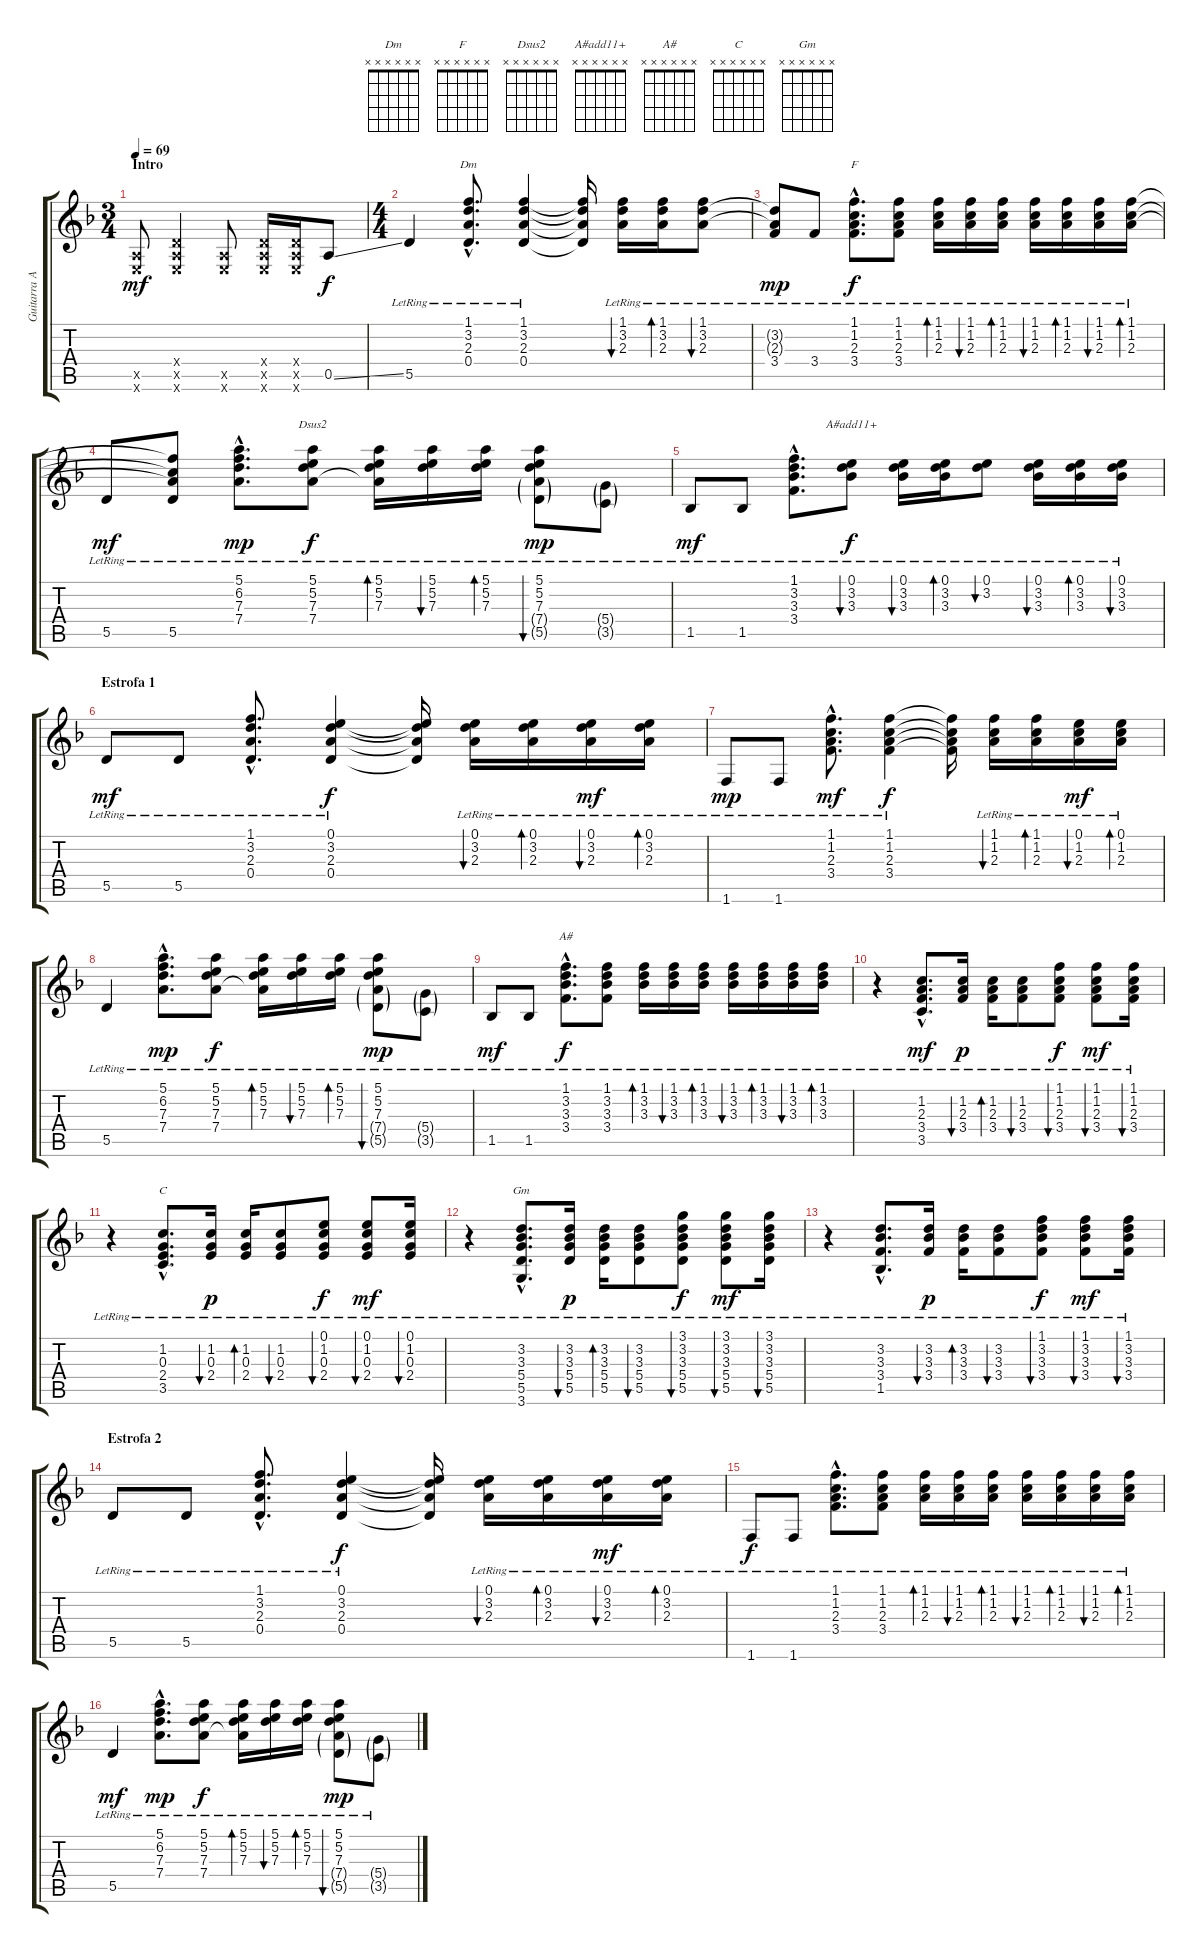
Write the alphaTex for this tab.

\track ("Guitarra Acústica" "Guitarra A") {instrument acousticguitarsteel}
\staff {score tabs}
\tuning (E4 B3 G3 D3 A2 E2) {hide}
\chord ("Dm" x x x x x x)
\chord ("F" x x x x x x)
\chord ("Dsus2" x x x x x x)
\chord ("A#add11+" x x x x x x)
\chord ("A#" x x x x x x)
\chord ("C" x x x x x x)
\chord ("Gm" x x x x x x)
\ts (3 4)
\section ("" "Intro")
\tempo 69
\clef g2
\ks dminor
(0.5{x} 0.6{x}).8{dy mf instrument acousticguitarsteel} (0.4{x} 0.5{x} 0.6{x}).4 (0.5{x} 0.6{x}).8 (0.4{x} 0.5{x} 0.6{x}).16 (0.4{x} 0.5{x} 0.6{x}).16 0.5{ss}.8{dy f} |
\ts (4 4)
5.5{lr}.4 (1.1{hac lr} 3.2{hac lr} 2.3{hac lr} 0.4{hac lr}).8{d ch "Dm"} (1.1{lr} 3.2{lr} 2.3{lr} 0.4{lr}).4 (1.1{t} 3.2{t} 2.3{t} 0.4{t}).16 (1.1{lr} 3.2{lr} 2.3{lr}).16{bu 30} (1.1{lr} 3.2{lr} 2.3{lr}).16{bd 30} (1.1{lr} 3.2{lr} 2.3{lr}).8{bu 30} |
(3.2{t} 2.3{t} 3.4{lr}).8{dy mp} 3.4{lr}.8 (1.1{hac lr} 1.2{hac lr} 2.3{hac lr} 3.4{hac lr}).8{d ch "F" dy f} (1.1{lr} 1.2{lr} 2.3{lr} 3.4{lr}).8 (1.1{lr} 1.2{lr} 2.3{lr}).16{bd 30} (1.1{lr} 1.2{lr} 2.3{lr}).16{bu 30} (1.1{lr} 1.2{lr} 2.3{lr}).16{bd 30} (1.1{lr} 1.2{lr} 2.3{lr}).16{bu 30} (1.1{lr} 1.2{lr} 2.3{lr}).16{bd 30} (1.1{lr} 1.2{lr} 2.3{lr}).16{bu 30} (1.1{lr} 1.2{lr} 2.3{lr}).16{bd 30} |
5.5{lr}.8{dy mf} (1.1{t} 1.2{t} 2.3{t} 5.5{lr}).8 (5.1{hac lr} 6.2{hac lr} 7.3{hac lr} 7.4{hac lr}).8{d dy mp} (5.1{lr} 5.2{lr} 7.3{lr} 7.4{lr}).8{ch "Dsus2" dy f} (5.1{lr} 5.2{lr} 7.3{lr} 7.4{t}).16{bd 30} (5.1{lr} 5.2{lr} 7.3{lr}).16{bu 30} (5.1{lr} 5.2{lr} 7.3{lr}).16{bd 30} (5.1{lr} 5.2{lr} 7.3{lr} 7.4{g lr} 5.5{g lr}).8{bu 30 dy mp} (5.4{g lr} 3.5{g lr}).8 |
1.5{lr}.8{dy mf} 1.5{lr}.8 (1.1{hac lr} 3.2{hac lr} 3.3{hac lr} 3.4{hac lr}).8{d} (0.1{lr} 3.2{lr} 3.3{lr}).8{bu 30 ch "A#add11+" dy f} (0.1{lr} 3.2{lr} 3.3{lr}).16{bu 30} (0.1{lr} 3.2{lr} 3.3{lr}).16{bd 30} (0.1{lr} 3.2{lr}).8{bu 30} (0.1{lr} 3.2{lr} 3.3{lr}).16{bu 30} (0.1{lr} 3.2{lr} 3.3{lr}).16{bd 30} (0.1{lr} 3.2{lr} 3.3{lr}).16{bu 30} |
\section ("" "Estrofa 1")
5.5{lr}.8{dy mf} 5.5{lr}.8 (1.1{hac lr} 3.2{hac lr} 2.3{hac lr} 0.4{hac lr}).8{d} (0.1{lr} 3.2{lr} 2.3{lr} 0.4{lr}).4{dy f} (0.1{t} 3.2{t} 2.3{t} 0.4{t}).16 (0.1{lr} 3.2{lr} 2.3{lr}).16{bu 30} (0.1{lr} 3.2{lr} 2.3{lr}).16{bd 30} (0.1{lr} 3.2{lr} 2.3{lr}).16{bu 30 dy mf} (0.1{lr} 3.2{lr} 2.3{lr}).16{bd 60} |
1.6{lr}.8{dy mp} 1.6{lr}.8 (1.1{hac lr} 1.2{hac lr} 2.3{hac lr} 3.4{hac lr}).8{d dy mf} (1.1{lr} 1.2{lr} 2.3{lr} 3.4{lr}).4{dy f} (1.1{t} 1.2{t} 2.3{t} 3.4{t}).16 (1.1{lr} 1.2{lr} 2.3{lr}).16{bu 30} (1.1{lr} 1.2{lr} 2.3{lr}).16{bd 30} (0.1{lr} 1.2{lr} 2.3{lr}).16{bu 30 dy mf} (0.1{lr} 1.2{lr} 2.3{lr}).16{bd 60} |
5.5{lr}.4 (5.1{hac lr} 6.2{hac lr} 7.3{hac lr} 7.4{hac lr}).8{d dy mp} (5.1{lr} 5.2{lr} 7.3{lr} 7.4{lr}).8{dy f} (5.1{lr} 5.2{lr} 7.3{lr} 7.4{t}).16{bd 30} (5.1{lr} 5.2{lr} 7.3{lr}).16{bu 30} (5.1{lr} 5.2{lr} 7.3{lr}).16{bd 30} (5.1{lr} 5.2{lr} 7.3{lr} 7.4{g lr} 5.5{g lr}).8{bu 30 dy mp} (5.4{g lr} 3.5{g lr}).8 |
1.5{lr}.8{dy mf} 1.5{lr}.8 (1.1{hac lr} 3.2{hac lr} 3.3{hac lr} 3.4{hac lr}).8{d ch "A#" dy f} (1.1{lr} 3.2{lr} 3.3{lr} 3.4{lr}).8 (1.1{lr} 3.2{lr} 3.3{lr}).16{bd 30} (1.1{lr} 3.2{lr} 3.3{lr}).16{bu 30} (1.1{lr} 3.2{lr} 3.3{lr}).16{bd 30} (1.1{lr} 3.2{lr} 3.3{lr}).16{bu 30} (1.1{lr} 3.2{lr} 3.3{lr}).16{bd 30} (1.1{lr} 3.2{lr} 3.3{lr}).16{bu 30} (1.1{lr} 3.2{lr} 3.3{lr}).16{bd 30} |
r.4 (1.2{hac lr} 2.3{hac lr} 3.4{hac lr} 3.5{hac lr}).8{d dy mf} (1.2{lr} 2.3{lr} 3.4{lr}).16{bu 30 dy p} (1.2{lr} 2.3{lr} 3.4{lr}).16{bd 30} (1.2{lr} 2.3{lr} 3.4{lr}).8{bu 30} (1.1{lr} 1.2{lr} 2.3{lr} 3.4{lr}).8{bu 30 dy f} (1.1{lr} 1.2{lr} 2.3{lr} 3.4{lr}).8{bu 30 dy mf} (1.1{lr} 1.2{lr} 2.3{lr} 3.4{lr}).16{bu 30} |
r.4 (1.2{hac lr} 0.3{hac lr} 2.4{hac lr} 3.5{hac lr}).8{d ch "C"} (1.2{lr} 0.3{lr} 2.4{lr}).16{bu 30 dy p} (1.2{lr} 0.3{lr} 2.4{lr}).16{bd 30} (1.2{lr} 0.3{lr} 2.4{lr}).8{bu 30} (0.1{lr} 1.2{lr} 0.3{lr} 2.4{lr}).8{bu 30 dy f} (0.1{lr} 1.2{lr} 0.3{lr} 2.4{lr}).8{bu 30 dy mf} (0.1{lr} 1.2{lr} 0.3{lr} 2.4{lr}).16{bu 30} |
r.4 (3.2{hac lr} 3.3{hac lr} 5.4{hac lr} 5.5{hac lr} 3.6{hac lr}).8{d ch "Gm"} (3.2{lr} 3.3{lr} 5.4{lr} 5.5{lr}).16{bu 30 dy p} (3.2{lr} 3.3{lr} 5.4{lr} 5.5{lr}).16{bd 30} (3.2{lr} 3.3{lr} 5.4{lr} 5.5{lr}).8{bu 30} (3.1{lr} 3.2{lr} 3.3{lr} 5.4{lr} 5.5{lr}).8{bu 30 dy f} (3.1{lr} 3.2{lr} 3.3{lr} 5.4{lr} 5.5{lr}).8{bu 30 dy mf} (3.1{lr} 3.2{lr} 3.3{lr} 5.4{lr} 5.5{lr}).16{bu 30} |
r.4 (3.2{hac lr} 3.3{hac lr} 3.4{hac lr} 1.5{hac lr}).8{d} (3.2{lr} 3.3{lr} 3.4{lr}).16{bu 30 dy p} (3.2{lr} 3.3{lr} 3.4{lr}).16{bd 30} (3.2{lr} 3.3{lr} 3.4{lr}).8{bu 30} (1.1{lr} 3.2{lr} 3.3{lr} 3.4{lr}).8{bu 30 dy f} (1.1{lr} 3.2{lr} 3.3{lr} 3.4{lr}).8{bu 30 dy mf} (1.1{lr} 3.2{lr} 3.3{lr} 3.4{lr}).16{bu 30} |
\section ("" "Estrofa 2")
5.5{lr}.8 5.5{lr}.8 (1.1{hac lr} 3.2{hac lr} 2.3{hac lr} 0.4{hac lr}).8{d} (0.1{lr} 3.2{lr} 2.3{lr} 0.4{lr}).4{dy f} (0.1{t} 3.2{t} 2.3{t} 0.4{t}).16 (0.1{lr} 3.2{lr} 2.3{lr}).16{bu 30} (0.1{lr} 3.2{lr} 2.3{lr}).16{bd 30} (0.1{lr} 3.2{lr} 2.3{lr}).16{bu 30 dy mf} (0.1{lr} 3.2{lr} 2.3{lr}).16{bd 60} |
1.6{lr}.8{dy f} 1.6{lr}.8 (1.1{hac lr} 1.2{hac lr} 2.3{hac lr} 3.4{hac lr}).8{d} (1.1{lr} 1.2{lr} 2.3{lr} 3.4{lr}).8 (1.1{lr} 1.2{lr} 2.3{lr}).16{bd 30} (1.1{lr} 1.2{lr} 2.3{lr}).16{bu 30} (1.1{lr} 1.2{lr} 2.3{lr}).16{bd 30} (1.1{lr} 1.2{lr} 2.3{lr}).16{bu 30} (1.1{lr} 1.2{lr} 2.3{lr}).16{bd 30} (1.1{lr} 1.2{lr} 2.3{lr}).16{bu 30} (1.1{lr} 1.2{lr} 2.3{lr}).16{bd 30} |
5.5{lr}.4{dy mf} (5.1{hac lr} 6.2{hac lr} 7.3{hac lr} 7.4{hac lr}).8{d dy mp} (5.1{lr} 5.2{lr} 7.3{lr} 7.4{lr}).8{dy f} (5.1{lr} 5.2{lr} 7.3{lr} 7.4{t}).16{bd 30} (5.1{lr} 5.2{lr} 7.3{lr}).16{bu 30} (5.1{lr} 5.2{lr} 7.3{lr}).16{bd 30} (5.1{lr} 5.2{lr} 7.3{lr} 7.4{g lr} 5.5{g lr}).8{bu 30 dy mp} (5.4{g lr} 3.5{g lr}).8
